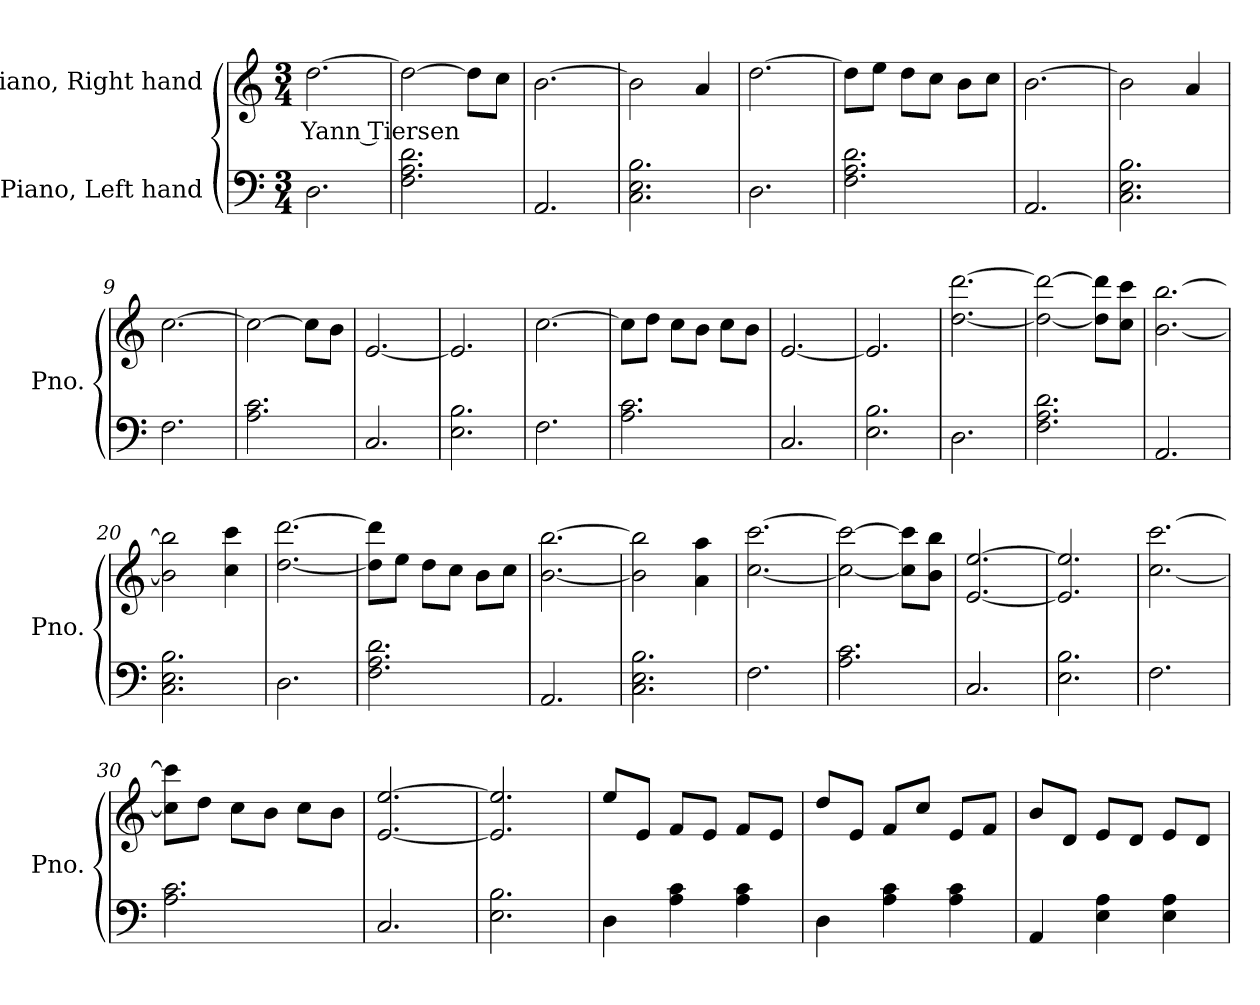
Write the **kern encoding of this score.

**kern	**kern	**text
*part2	*part1	*part1
*staff2	*staff1	*staff1
*I"Piano, Left hand	*I"Piano, Right hand	*
*I'Pno.	*I'Pno.	*
*clefF4	*clefG2	*
*k[]	*k[]	*
*M3/4	*M3/4	*
*MM120	*MM120	*
=1	=1	=1
!	!	!LO:LY:b
2.D\	[2.dd\	Yann Tiersen
=2	=2	=2
2.F\ 2.A\ 2.d\	2dd\_	.
.	8dd\L]	.
.	8cc\J	.
=3	=3	=3
2.AA/	[2.b\	.
=4	=4	=4
2.C\ 2.E\ 2.B\	2b\]	.
.	4a/	.
=5	=5	=5
2.D\	[2.dd\	.
=6	=6	=6
2.F\ 2.A\ 2.d\	8dd\L]	.
.	8ee\J	.
.	8dd\L	.
.	8cc\J	.
.	8b\L	.
.	8cc\J	.
=7	=7	=7
2.AA/	[2.b\	.
=8	=8	=8
2.C\ 2.E\ 2.B\	2b\]	.
.	4a/	.
=9	=9	=9
2.F\	[2.cc\	.
!!LO:LB:g=z
=10	=10	=10
2.A\ 2.c\	2cc\_	.
.	8cc\L]	.
.	8b\J	.
=11	=11	=11
2.C/	[2.e/	.
=12	=12	=12
2.E\ 2.B\	2.e/]	.
=13	=13	=13
2.F\	[2.cc\	.
=14	=14	=14
2.A\ 2.c\	8cc\L]	.
.	8dd\J	.
.	8cc\L	.
.	8b\J	.
.	8cc\L	.
.	8b\J	.
=15	=15	=15
2.C/	[2.e/	.
=16	=16	=16
2.E\ 2.B\	2.e/]	.
=17	=17	=17
2.D\	[2.dd\ [2.ddd\	.
=18	=18	=18
2.F\ 2.A\ 2.d\	2dd\_ 2ddd\_	.
.	8dd\] 8ddd\]L	.
.	8cc\ 8ccc\J	.
=19	=19	=19
2.AA/	[2.b\ [2.bb\	.
=20	=20	=20
2.C\ 2.E\ 2.B\	2b\] 2bb\]	.
.	4cc\ 4ccc\	.
=21	=21	=21
2.D\	[2.dd\ [2.ddd\	.
!!LO:LB:g=z
=22	=22	=22
2.F\ 2.A\ 2.d\	8dd\] 8ddd\]L	.
.	8ee\J	.
.	8dd\L	.
.	8cc\J	.
.	8b\L	.
.	8cc\J	.
=23	=23	=23
2.AA/	[2.b\ [2.bb\	.
=24	=24	=24
2.C\ 2.E\ 2.B\	2b\] 2bb\]	.
.	4a\ 4aa\	.
=25	=25	=25
2.F\	[2.cc\ [2.ccc\	.
=26	=26	=26
2.A\ 2.c\	2cc\_ 2ccc\_	.
.	8cc\] 8ccc\]L	.
.	8b\ 8bb\J	.
=27	=27	=27
2.C/	[2.e/ [2.ee/	.
=28	=28	=28
2.E\ 2.B\	2.e/] 2.ee/]	.
=29	=29	=29
2.F\	[2.cc\ [2.ccc\	.
=30	=30	=30
2.A\ 2.c\	8cc\] 8ccc\]L	.
.	8dd\J	.
.	8cc\L	.
.	8b\J	.
.	8cc\L	.
.	8b\J	.
=31	=31	=31
2.C/	[2.e/ [2.ee/	.
=32	=32	=32
2.E\ 2.B\	2.e/] 2.ee/]	.
!!LO:LB:g=z
=33	=33	=33
4D\	8ee/L	.
.	8e/J	.
4A\ 4c\	8f/L	.
.	8e/J	.
4A\ 4c\	8f/L	.
.	8e/J	.
=34	=34	=34
4D\	8dd/L	.
.	8e/J	.
4A\ 4c\	8f/L	.
.	8cc/J	.
4A\ 4c\	8e/L	.
.	8f/J	.
=35	=35	=35
4AA/	8b/L	.
.	8d/J	.
4E\ 4A\	8e/L	.
.	8d/J	.
4E\ 4A\	8e/L	.
.	8d/J	.
=	=	=
*-	*-	*-
